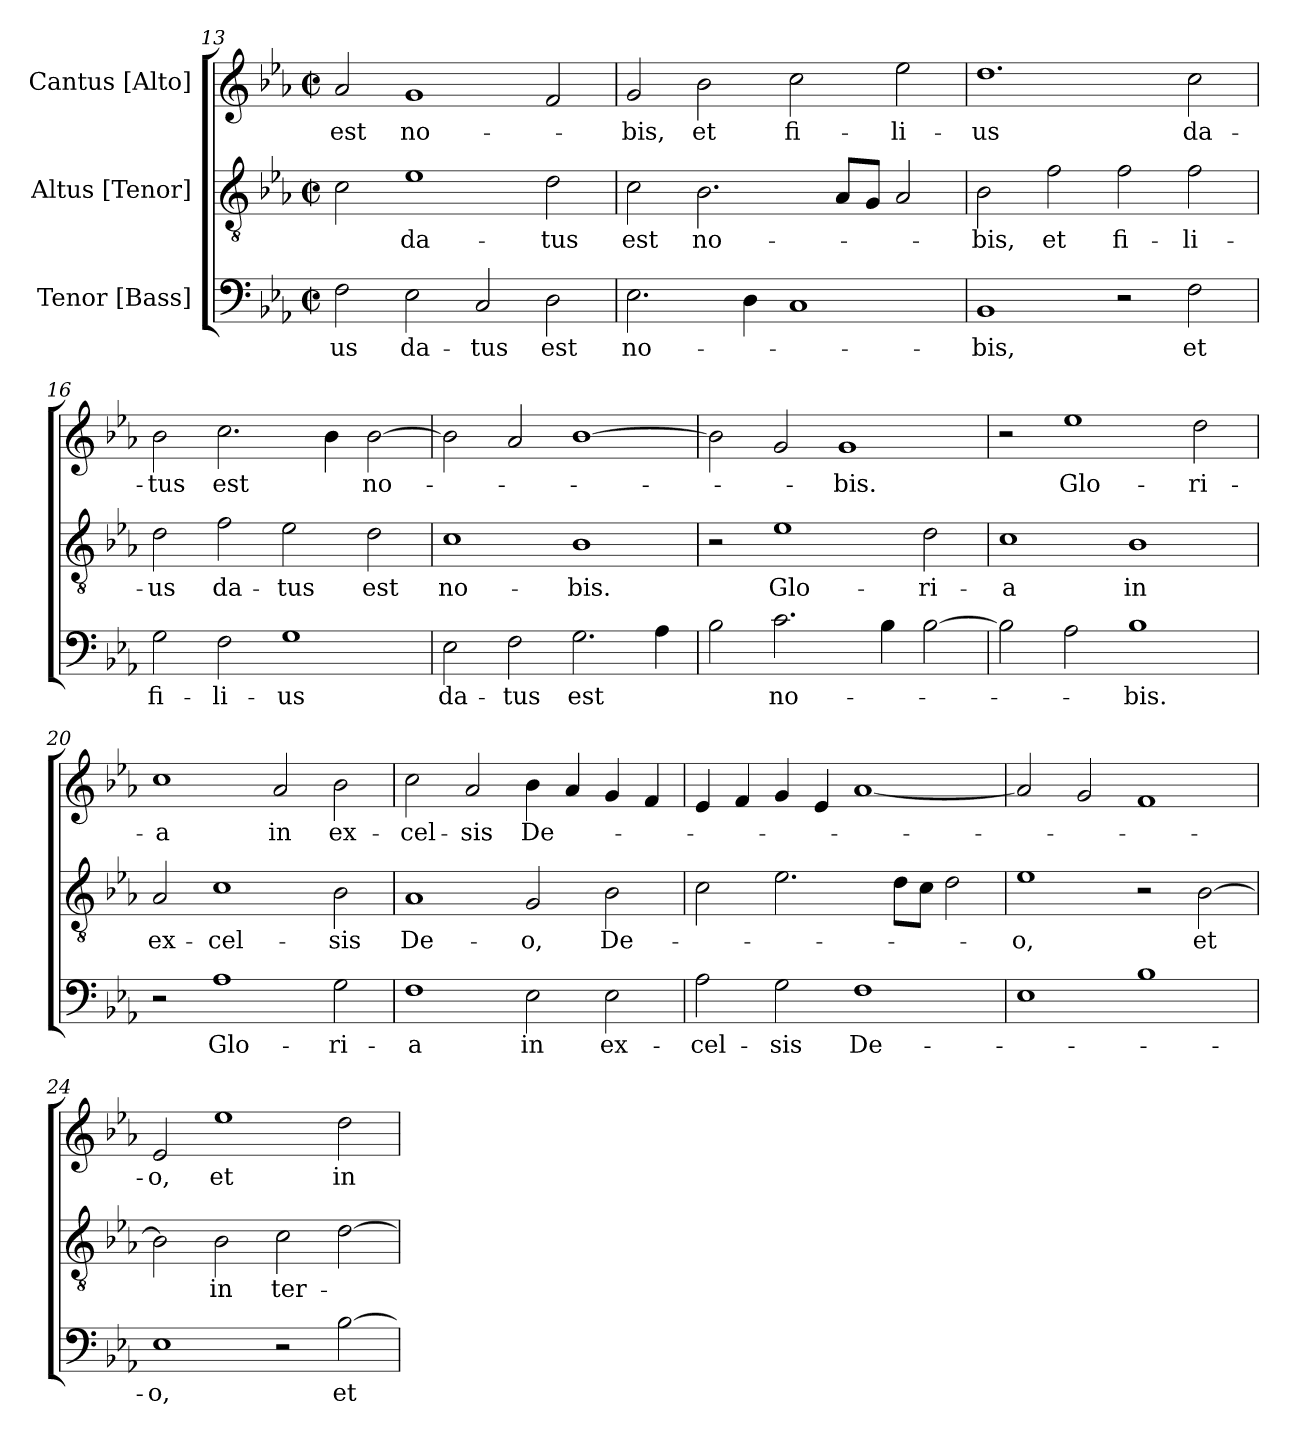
**kern	**text	**kern	**text	**kern	**text
*part3	*part3	*part2	*part2	*part1	*part1
*staff3	*staff3	*staff2	*staff2	*staff1	*staff1
*I"Tenor [Bass]	*	*I"Altus [Tenor]	*	*I"Cantus [Alto]	*
*clefF4	*	*clefGv2	*	*clefG2	*
*k[b-e-a-]	*	*k[b-e-a-]	*	*k[b-e-a-]	*
*E-:	*	*E-:	*	*E-:	*
*M2/2	*	*M2/2	*	*M2/2	*
*met(c|)	*	*met(c|)	*	*met(c|)	*
=13	=13	=13	=13	=13	=13
!	!LO:LY:b	!	!	!	!LO:LY:b
2F\	-us	2c\	.	2a-/	est
!	!LO:LY:b	!	!LO:LY:b	!	!LO:LY:b
2E-\	da-	1e-	da-	1g	no-
!	!LO:LY:b	!	!	!	!
2C/	-tus	.	.	.	.
!	!LO:LY:b	!	!LO:LY:b	!	!
2D\	est	2d\	-tus	2f/	.
=14	=14	=14	=14	=14	=14
!	!LO:LY:b	!	!LO:LY:b	!	!LO:LY:b
2.E-\	no-	2c\	est	2g/	-bis,
!	!	!	!LO:LY:b	!	!LO:LY:b
.	.	2.B-\	no-	2b-\	et
4D\	.	.	.	.	.
!	!	!	!	!	!LO:LY:b
1C	.	.	.	2cc\	fi-
.	.	8A-/L	.	.	.
.	.	8G/J	.	.	.
!	!	!	!	!	!LO:LY:b
.	.	2A-/	.	2ee-\	-li-
=15	=15	=15	=15	=15	=15
!	!LO:LY:b	!	!LO:LY:b	!	!LO:LY:b
1BB-	-bis,	2B-\	-bis,	1.dd	-us
!	!	!	!LO:LY:b	!	!
.	.	2f\	et	.	.
!	!	!	!LO:LY:b	!	!
2r	.	2f\	fi-	.	.
!	!LO:LY:b	!	!LO:LY:b	!	!LO:LY:b
2F\	et	2f\	-li-	2cc\	da-
=16	=16	=16	=16	=16	=16
!	!LO:LY:b	!	!LO:LY:b	!	!LO:LY:b
2G\	fi-	2d\	-us	2b-\	-tus
!	!LO:LY:b	!	!LO:LY:b	!	!LO:LY:b
2F\	-li-	2f\	da-	2.cc\	est
!	!LO:LY:b	!	!LO:LY:b	!	!
1G	-us	2e-\	-tus	.	.
.	.	.	.	4b-\	.
!	!	!	!LO:LY:b	!	!LO:LY:b
.	.	2d\	est	[>2b-\	no-
=17	=17	=17	=17	=17	=17
!	!LO:LY:b	!	!LO:LY:b	!	!
2E-\	da-	1c	no-	2b-\]	.
!	!LO:LY:b	!	!	!	!
2F\	-tus	.	.	2a-/	.
!	!LO:LY:b	!	!LO:LY:b	!	!
2.G\	est	1B-	-bis.	[<1b-	.
4A-\	.	.	.	.	.
!!LO:LB:g=z
=18	=18	=18	=18	=18	=18
2B-\	.	2r	.	2b-\]	.
!	!LO:LY:b	!	!LO:LY:b	!	!
2.c\	no-	1e-	Glo-	2g/	.
!	!	!	!	!	!LO:LY:b
.	.	.	.	1g	-bis.
4B-\	.	.	.	.	.
!	!	!	!LO:LY:b	!	!
[>2B-\	.	2d\	-ri-	.	.
=19	=19	=19	=19	=19	=19
!	!	!	!LO:LY:b	!	!
2B-\]	.	1c	-a	2r	.
!	!	!	!	!	!LO:LY:b
2A-\	.	.	.	1ee-	Glo-
!	!LO:LY:b	!	!LO:LY:b	!	!
1B-	-bis.	1B-	in	.	.
!	!	!	!	!	!LO:LY:b
.	.	.	.	2dd\	-ri-
=20	=20	=20	=20	=20	=20
!	!	!	!LO:LY:b	!	!LO:LY:b
2r	.	2A-/	ex-	1cc	-a
!	!LO:LY:b	!	!LO:LY:b	!	!
1A-	Glo-	1c	-cel-	.	.
!	!	!	!	!	!LO:LY:b
.	.	.	.	2a-/	in
!	!LO:LY:b	!	!LO:LY:b	!	!LO:LY:b
2G\	-ri-	2B-\	-sis	2b-\	ex-
=21	=21	=21	=21	=21	=21
!	!LO:LY:b	!	!LO:LY:b	!	!LO:LY:b
1F	-a	1A-	De-	2cc\	-cel-
!	!	!	!	!	!LO:LY:b
.	.	.	.	2a-/	-sis
!	!LO:LY:b	!	!LO:LY:b	!	!LO:LY:b
2E-\	in	2G/	-o,	4b-\	De-
.	.	.	.	4a-/	.
!	!LO:LY:b	!	!LO:LY:b	!	!
2E-\	ex-	2B-\	De-	4g/	.
.	.	.	.	4f/	.
=22	=22	=22	=22	=22	=22
!	!LO:LY:b	!	!	!	!
2A-\	-cel-	2c\	.	4e-/	.
.	.	.	.	4f/	.
!	!LO:LY:b	!	!	!	!
2G\	-sis	2.e-\	.	4g/	.
.	.	.	.	4e-/	.
!	!LO:LY:b	!	!	!	!
1F	De-	.	.	[<1a-	.
.	.	8d\L	.	.	.
.	.	8c\J	.	.	.
.	.	2d\	.	.	.
=23	=23	=23	=23	=23	=23
!	!	!	!LO:LY:b	!	!
1E-	.	1e-	-o,	2a-/]	.
.	.	.	.	2g/	.
1B-	.	2r	.	1f	.
!	!	!	!LO:LY:b	!	!
.	.	[<2B-\	et	.	.
!!LO:PB:g=z
=24	=24	=24	=24	=24	=24
!	!LO:LY:b	!	!	!	!LO:LY:b
1E-	-o,	2B-\]	.	2e-/	-o,
!	!	!	!LO:LY:b	!	!LO:LY:b
.	.	2B-\	in	1ee-	et
!	!	!	!LO:LY:b	!	!
2r	.	2c\	ter-	.	.
!	!LO:LY:b	!	!	!	!LO:LY:b
[>2B-\	et	[>2d\	.	2dd\	in
=	=	=	=	=	=
*-	*-	*-	*-	*-	*-
